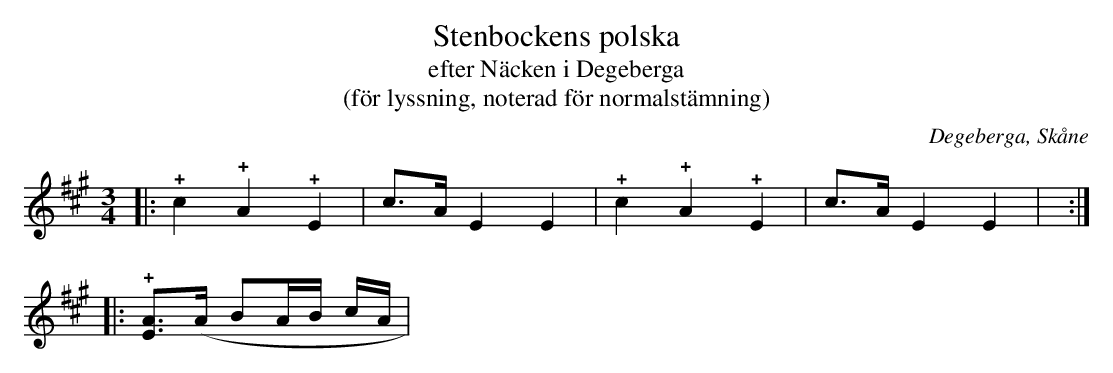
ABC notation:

X:1
T:Stenbockens polska
T:efter Näcken i Degeberga
T:(för lyssning, noterad för normalstämning)
O:Degeberga, Skåne
M:3/4
L:1/4
Q:100
K:A
[L:1/4]|: !+!c !+!A !+!E | c/>A/ E E | !+!c !+!A !+!E | c/>A/ E E | :|
[L:1/8]|: !+![EA]>(A BA/B/ c/A/ |
